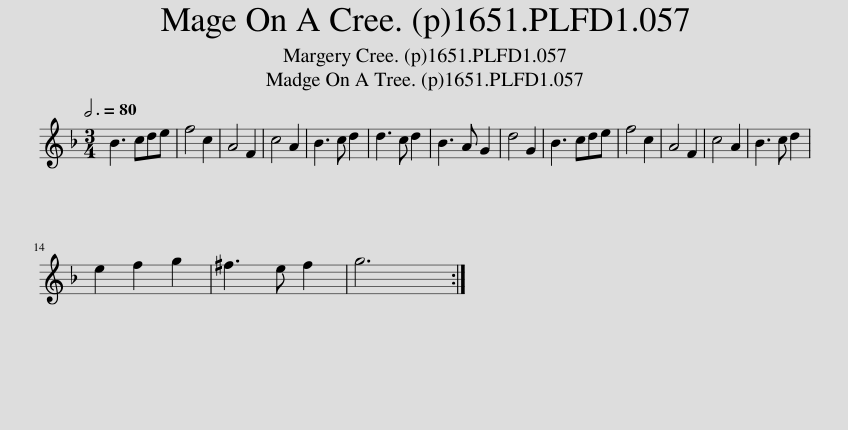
X:1
L:1/8
Q:3/4=80
M:3/4
I:linebreak $
K:Dmin
V:1 treble
V:1
 B3 cde | f4 c2 | A4 F2 | c4 A2 | B3 c d2 | %5
 d3 c d2 | B3 A G2 | d4 G2 | B3 cde | f4 c2 | %10
 A4 F2 | c4 A2 | B3 c d2 |$ e2 f2 g2 | ^f3 e f2 | %15
 g6 :| %16
